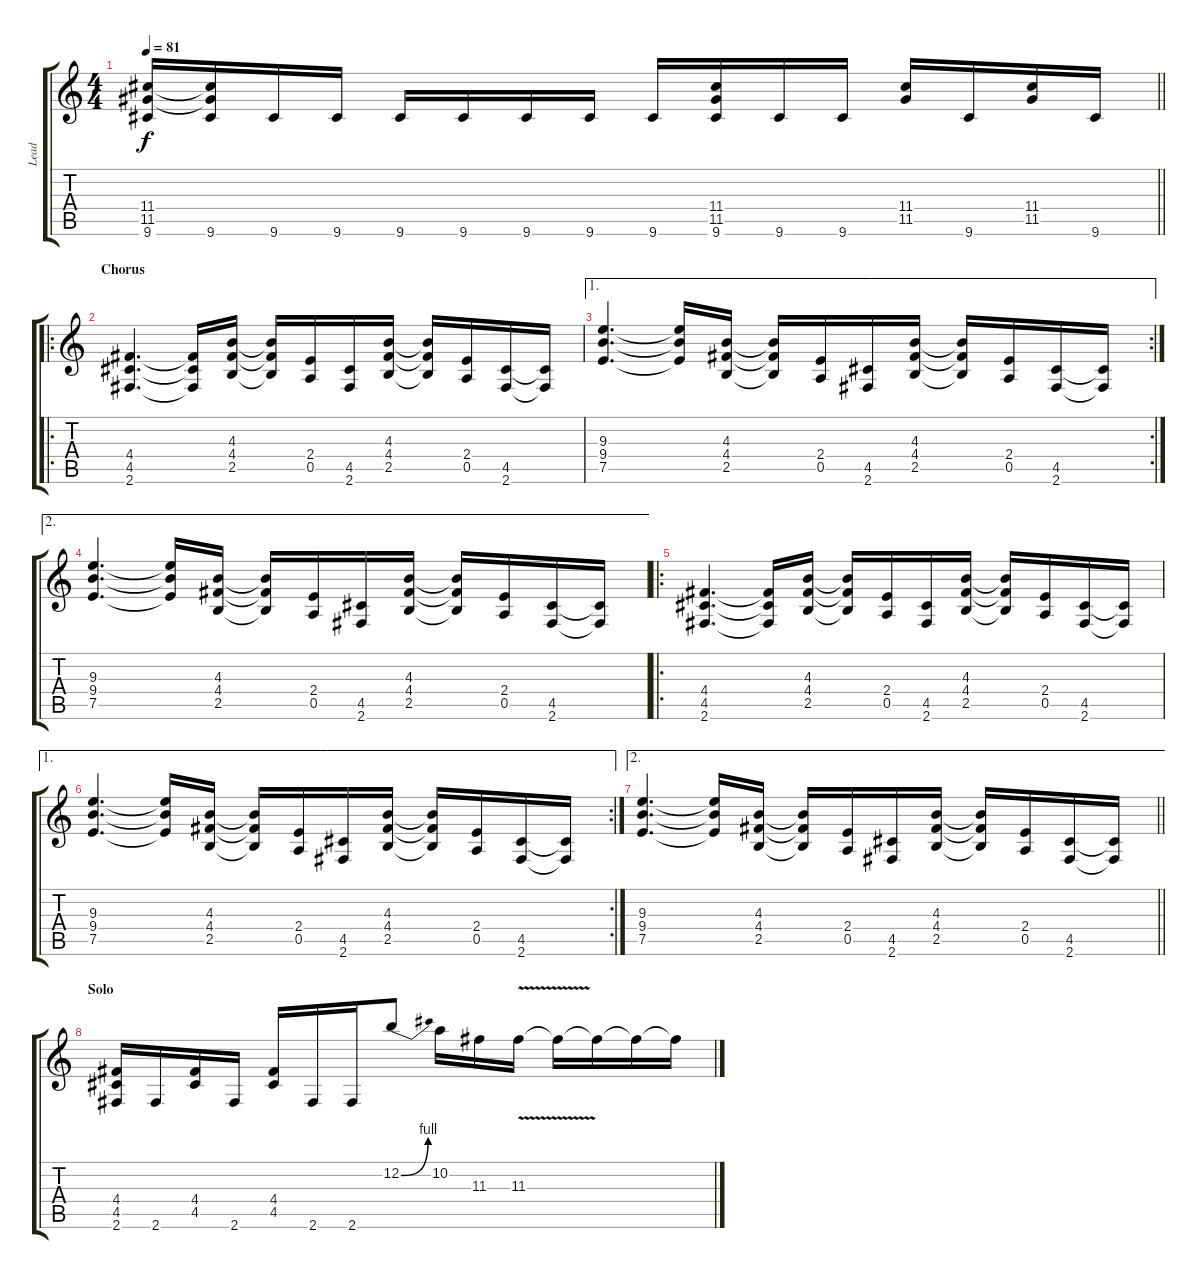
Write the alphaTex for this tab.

\track ("Lead" "Lead") {instrument distortionguitar}
\staff {score tabs}
\tuning (E4 B3 G3 D3 A2 E2) {hide}
\ts (4 4)
\tempo 81
\clef g2
\barLineRight lightlight
\ks c
(11.4{t} 11.5{t} 9.6{t}).16{dy f} (11.4{t} 11.5{t} 9.6).16 9.6.16 9.6.16 9.6.16 9.6.16 9.6.16 9.6.16 9.6.16 (11.4 11.5 9.6).16 9.6.16 9.6.16 (11.4 11.5).16 9.6.16 (11.4 11.5).16 9.6.16 |
\ro
\section ("" "Chorus")
(4.4 4.5 2.6).4{d} (4.4{t} 4.5{t} 2.6{t}).16 (4.3 4.4 2.5).16 (4.3{t} 4.4{t} 2.5{t}).16 (2.4 0.5).16 (4.5 2.6).16 (4.3 4.4 2.5).16 (4.3{t} 4.4{t} 2.5{t}).16 (2.4 0.5).16 (4.5 2.6).16 (4.5{t} 2.6{t}).16 |
\ae 1
\rc 2
(9.3 9.4 7.5).4{d} (9.3{t} 9.4{t} 7.5{t}).16 (4.3 4.4 2.5).16 (4.3{t} 4.4{t} 2.5{t}).16 (2.4 0.5).16 (4.5 2.6).16 (4.3 4.4 2.5).16 (4.3{t} 4.4{t} 2.5{t}).16 (2.4 0.5).16 (4.5 2.6).16 (4.5{t} 2.6{t}).16 |
\ae 2
(9.3 9.4 7.5).4{d} (9.3{t} 9.4{t} 7.5{t}).16 (4.3 4.4 2.5).16 (4.3{t} 4.4{t} 2.5{t}).16 (2.4 0.5).16 (4.5 2.6).16 (4.3 4.4 2.5).16 (4.3{t} 4.4{t} 2.5{t}).16 (2.4 0.5).16 (4.5 2.6).16 (4.5{t} 2.6{t}).16 |
\ro
(4.4 4.5 2.6).4{d} (4.4{t} 4.5{t} 2.6{t}).16 (4.3 4.4 2.5).16 (4.3{t} 4.4{t} 2.5{t}).16 (2.4 0.5).16 (4.5 2.6).16 (4.3 4.4 2.5).16 (4.3{t} 4.4{t} 2.5{t}).16 (2.4 0.5).16 (4.5 2.6).16 (4.5{t} 2.6{t}).16 |
\ae 1
\rc 2
(9.3 9.4 7.5).4{d} (9.3{t} 9.4{t} 7.5{t}).16 (4.3 4.4 2.5).16 (4.3{t} 4.4{t} 2.5{t}).16 (2.4 0.5).16 (4.5 2.6).16 (4.3 4.4 2.5).16 (4.3{t} 4.4{t} 2.5{t}).16 (2.4 0.5).16 (4.5 2.6).16 (4.5{t} 2.6{t}).16 |
\ae 2
\barLineRight lightlight
(9.3 9.4 7.5).4{d} (9.3{t} 9.4{t} 7.5{t}).16 (4.3 4.4 2.5).16 (4.3{t} 4.4{t} 2.5{t}).16 (2.4 0.5).16 (4.5 2.6).16 (4.3 4.4 2.5).16 (4.3{t} 4.4{t} 2.5{t}).16 (2.4 0.5).16 (4.5 2.6).16 (4.5{t} 2.6{t}).16 |
\section ("" "Solo")
(4.4 4.5 2.6).16 2.6.16 (4.4 4.5).16 2.6.16 (4.4 4.5).16 2.6.16 2.6.16 12.2{be (bend 0 0 60 4)}.8{volume 16} 10.2.16 11.3.16 11.3{v}.16 11.3{t}.16 11.3{t}.16 11.3{t}.16 11.3{t}.16
